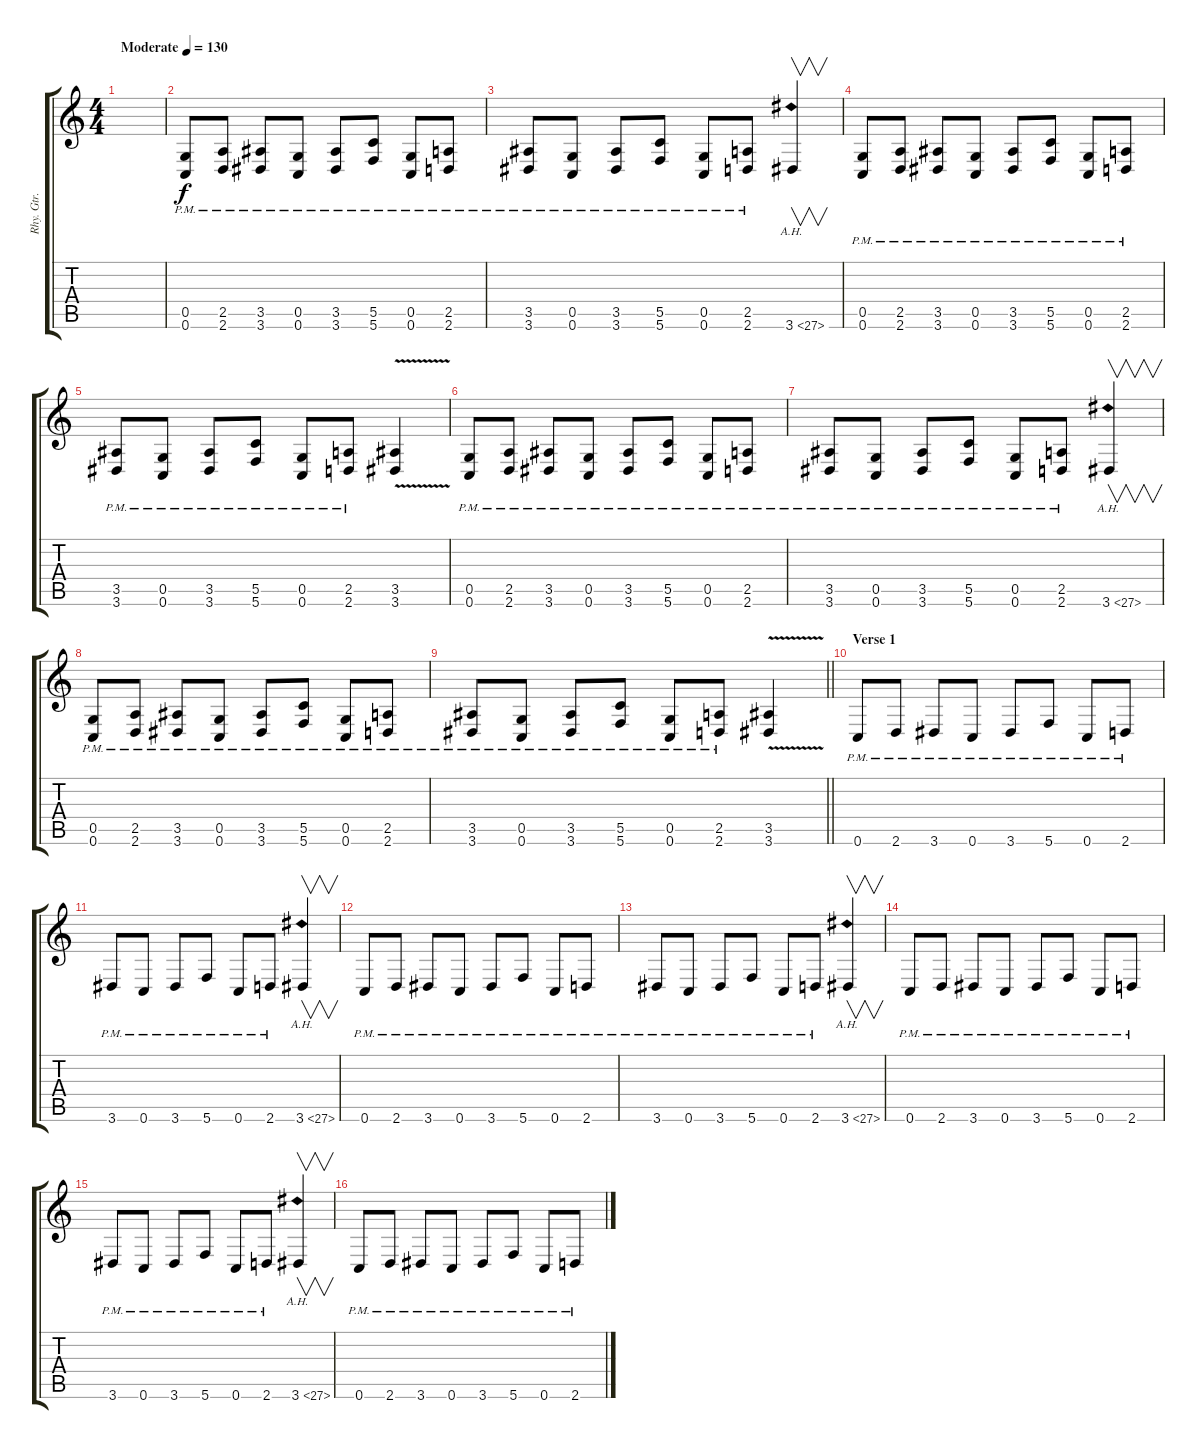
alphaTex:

\track ("Rhy. Gtr. 2" "Rhy. Gtr. ") {instrument distortionguitar}
\staff {score tabs}
\tuning (D4 A3 F3 C3 G2 C2) {hide}
\ts (4 4)
\tempo (130 "Moderate")
\clef g2
\ks c
|
(0.5{pm} 0.6{pm}).8 (2.5{pm} 2.6{pm}).8 (3.5{pm} 3.6{pm}).8 (0.5{pm} 0.6{pm}).8 (3.5{pm} 3.6{pm}).8 (5.5{pm} 5.6{pm}).8 (0.5{pm} 0.6{pm}).8 (2.5{pm} 2.6{pm}).8 |
(3.5{pm} 3.6{pm}).8 (0.5{pm} 0.6{pm}).8 (3.5{pm} 3.6{pm}).8 (5.5{pm} 5.6{pm}).8 (0.5{pm} 0.6{pm}).8 (2.5{pm} 2.6{pm}).8 3.6{ah 24}.4{v} |
(0.5{pm} 0.6{pm}).8 (2.5{pm} 2.6{pm}).8 (3.5{pm} 3.6{pm}).8 (0.5{pm} 0.6{pm}).8 (3.5{pm} 3.6{pm}).8 (5.5{pm} 5.6{pm}).8 (0.5{pm} 0.6{pm}).8 (2.5{pm} 2.6{pm}).8 |
(3.5{pm} 3.6{pm}).8 (0.5{pm} 0.6{pm}).8 (3.5{pm} 3.6{pm}).8 (5.5{pm} 5.6{pm}).8 (0.5{pm} 0.6{pm}).8 (2.5{pm} 2.6{pm}).8 (3.5{v} 3.6{v}).4 |
(0.5{pm} 0.6{pm}).8 (2.5{pm} 2.6{pm}).8 (3.5{pm} 3.6{pm}).8 (0.5{pm} 0.6{pm}).8 (3.5{pm} 3.6{pm}).8 (5.5{pm} 5.6{pm}).8 (0.5{pm} 0.6{pm}).8 (2.5{pm} 2.6{pm}).8 |
(3.5{pm} 3.6{pm}).8 (0.5{pm} 0.6{pm}).8 (3.5{pm} 3.6{pm}).8 (5.5{pm} 5.6{pm}).8 (0.5{pm} 0.6{pm}).8 (2.5{pm} 2.6{pm}).8 3.6{ah 24}.4{v} |
(0.5{pm} 0.6{pm}).8 (2.5{pm} 2.6{pm}).8 (3.5{pm} 3.6{pm}).8 (0.5{pm} 0.6{pm}).8 (3.5{pm} 3.6{pm}).8 (5.5{pm} 5.6{pm}).8 (0.5{pm} 0.6{pm}).8 (2.5{pm} 2.6{pm}).8 |
\barLineRight lightlight
(3.5{pm} 3.6{pm}).8 (0.5{pm} 0.6{pm}).8 (3.5{pm} 3.6{pm}).8 (5.5{pm} 5.6{pm}).8 (0.5{pm} 0.6{pm}).8 (2.5{pm} 2.6{pm}).8 (3.5{v} 3.6{v}).4 |
\section ("" "Verse 1")
0.6{pm}.8 2.6{pm}.8 3.6{pm}.8 0.6{pm}.8 3.6{pm}.8 5.6{pm}.8 0.6{pm}.8 2.6{pm}.8 |
3.6{pm}.8 0.6{pm}.8 3.6{pm}.8 5.6{pm}.8 0.6{pm}.8 2.6{pm}.8 3.6{ah 24}.4{v} |
0.6{pm}.8 2.6{pm}.8 3.6{pm}.8 0.6{pm}.8 3.6{pm}.8 5.6{pm}.8 0.6{pm}.8 2.6{pm}.8 |
3.6{pm}.8 0.6{pm}.8 3.6{pm}.8 5.6{pm}.8 0.6{pm}.8 2.6{pm}.8 3.6{ah 24}.4{v} |
0.6{pm}.8 2.6{pm}.8 3.6{pm}.8 0.6{pm}.8 3.6{pm}.8 5.6{pm}.8 0.6{pm}.8 2.6{pm}.8 |
3.6{pm}.8 0.6{pm}.8 3.6{pm}.8 5.6{pm}.8 0.6{pm}.8 2.6{pm}.8 3.6{ah 24}.4{v} |
0.6{pm}.8 2.6{pm}.8 3.6{pm}.8 0.6{pm}.8 3.6{pm}.8 5.6{pm}.8 0.6{pm}.8 2.6{pm}.8
